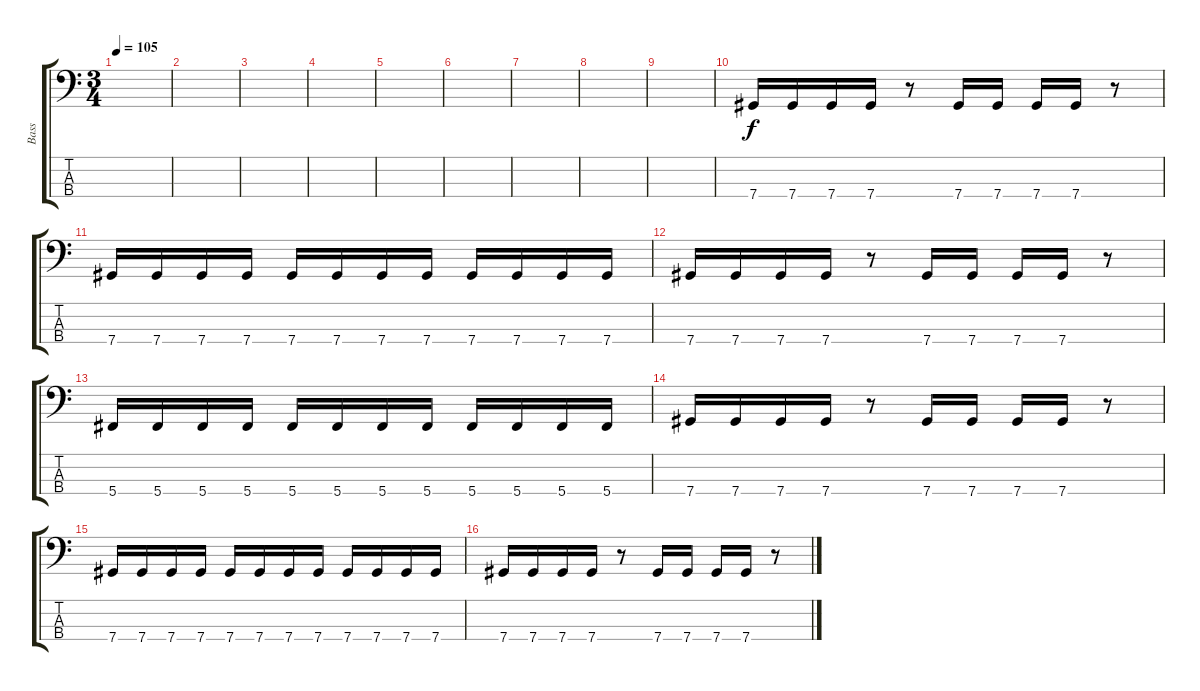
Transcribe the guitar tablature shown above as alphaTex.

\track ("Bass" "Bass") {instrument electricbassfinger}
\staff {score tabs}
\tuning (Gb2 Db2 Ab1 Db1) {hide}
\ts (3 4)
\tempo 105
\clef f4
\ks c
|
|
|
|
|
|
|
|
|
7.4.16 7.4.16 7.4.16 7.4.16 r.8 7.4.16 7.4.16 7.4.16 7.4.16 r.8 |
7.4.16 7.4.16 7.4.16 7.4.16 7.4.16 7.4.16 7.4.16 7.4.16 7.4.16 7.4.16 7.4.16 7.4.16 |
7.4.16 7.4.16 7.4.16 7.4.16 r.8 7.4.16 7.4.16 7.4.16 7.4.16 r.8 |
5.4.16 5.4.16 5.4.16 5.4.16 5.4.16 5.4.16 5.4.16 5.4.16 5.4.16 5.4.16 5.4.16 5.4.16 |
7.4.16 7.4.16 7.4.16 7.4.16 r.8 7.4.16 7.4.16 7.4.16 7.4.16 r.8 |
7.4.16 7.4.16 7.4.16 7.4.16 7.4.16 7.4.16 7.4.16 7.4.16 7.4.16 7.4.16 7.4.16 7.4.16 |
7.4.16 7.4.16 7.4.16 7.4.16 r.8 7.4.16 7.4.16 7.4.16 7.4.16 r.8
